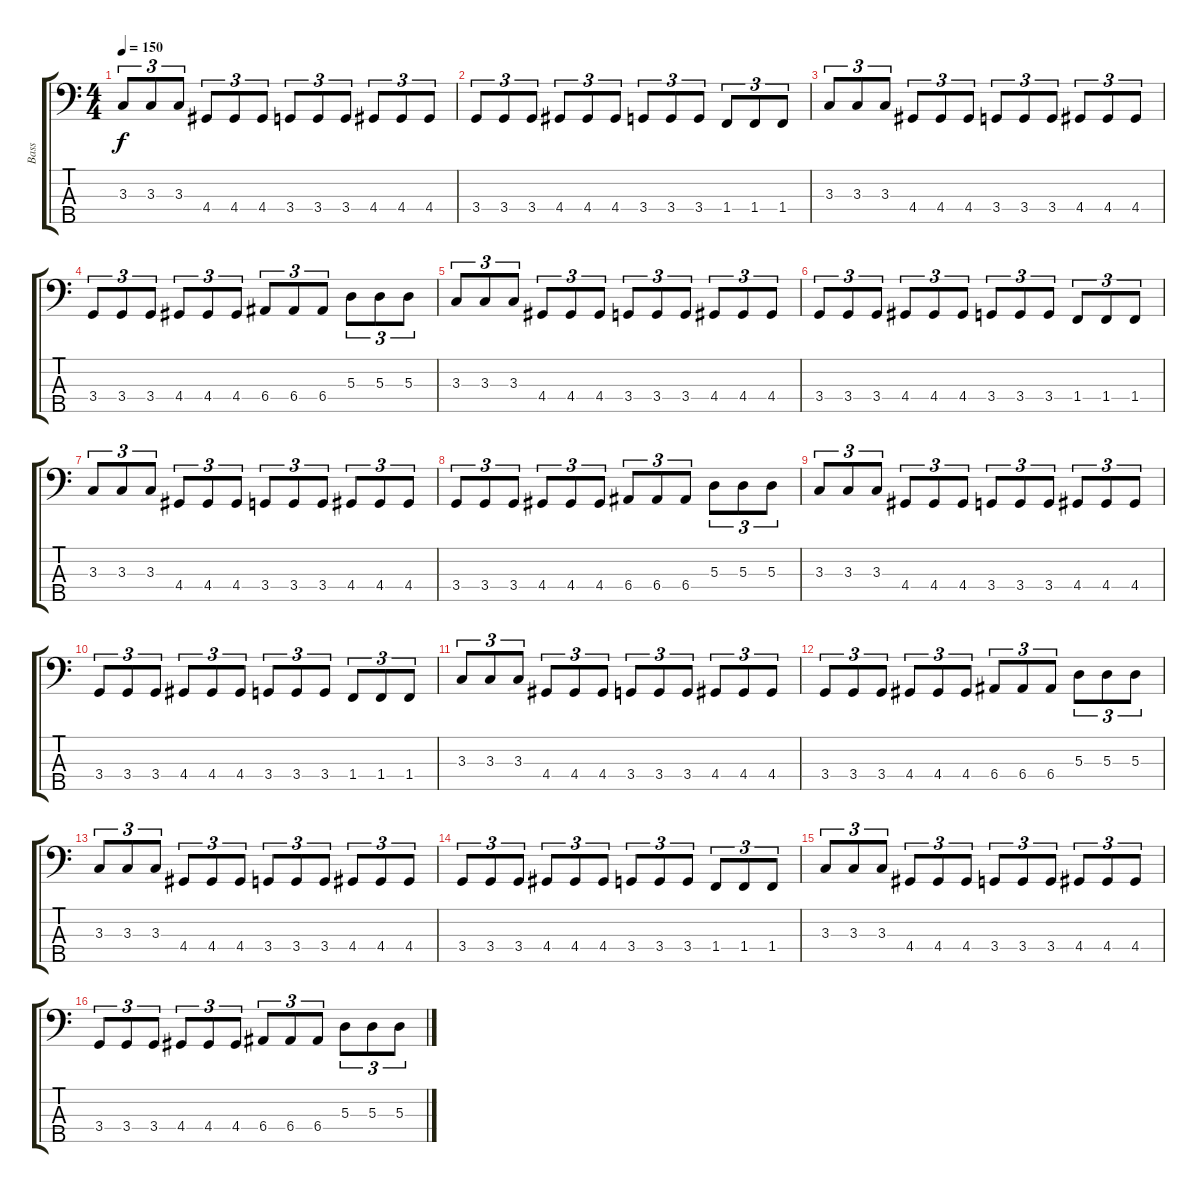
\track ("Bass" "Bass") {instrument electricbasspick}
\staff {score tabs}
\tuning (G2 D2 A1 E1 B0) {hide}
\ts (4 4)
\tempo 150
\clef f4
\ks c
3.3.8{tu (3 2) dy f} 3.3.8{tu (3 2)} 3.3.8{tu (3 2)} 4.4.8{tu (3 2)} 4.4.8{tu (3 2)} 4.4.8{tu (3 2)} 3.4.8{tu (3 2)} 3.4.8{tu (3 2)} 3.4.8{tu (3 2)} 4.4.8{tu (3 2)} 4.4.8{tu (3 2)} 4.4.8{tu (3 2)} |
3.4.8{tu (3 2)} 3.4.8{tu (3 2)} 3.4.8{tu (3 2)} 4.4.8{tu (3 2)} 4.4.8{tu (3 2)} 4.4.8{tu (3 2)} 3.4.8{tu (3 2)} 3.4.8{tu (3 2)} 3.4.8{tu (3 2)} 1.4.8{tu (3 2)} 1.4.8{tu (3 2)} 1.4.8{tu (3 2)} |
3.3.8{tu (3 2)} 3.3.8{tu (3 2)} 3.3.8{tu (3 2)} 4.4.8{tu (3 2)} 4.4.8{tu (3 2)} 4.4.8{tu (3 2)} 3.4.8{tu (3 2)} 3.4.8{tu (3 2)} 3.4.8{tu (3 2)} 4.4.8{tu (3 2)} 4.4.8{tu (3 2)} 4.4.8{tu (3 2)} |
3.4.8{tu (3 2)} 3.4.8{tu (3 2)} 3.4.8{tu (3 2)} 4.4.8{tu (3 2)} 4.4.8{tu (3 2)} 4.4.8{tu (3 2)} 6.4.8{tu (3 2)} 6.4.8{tu (3 2)} 6.4.8{tu (3 2)} 5.3.8{tu (3 2)} 5.3.8{tu (3 2)} 5.3.8{tu (3 2)} |
3.3.8{tu (3 2)} 3.3.8{tu (3 2)} 3.3.8{tu (3 2)} 4.4.8{tu (3 2)} 4.4.8{tu (3 2)} 4.4.8{tu (3 2)} 3.4.8{tu (3 2)} 3.4.8{tu (3 2)} 3.4.8{tu (3 2)} 4.4.8{tu (3 2)} 4.4.8{tu (3 2)} 4.4.8{tu (3 2)} |
3.4.8{tu (3 2)} 3.4.8{tu (3 2)} 3.4.8{tu (3 2)} 4.4.8{tu (3 2)} 4.4.8{tu (3 2)} 4.4.8{tu (3 2)} 3.4.8{tu (3 2)} 3.4.8{tu (3 2)} 3.4.8{tu (3 2)} 1.4.8{tu (3 2)} 1.4.8{tu (3 2)} 1.4.8{tu (3 2)} |
3.3.8{tu (3 2)} 3.3.8{tu (3 2)} 3.3.8{tu (3 2)} 4.4.8{tu (3 2)} 4.4.8{tu (3 2)} 4.4.8{tu (3 2)} 3.4.8{tu (3 2)} 3.4.8{tu (3 2)} 3.4.8{tu (3 2)} 4.4.8{tu (3 2)} 4.4.8{tu (3 2)} 4.4.8{tu (3 2)} |
3.4.8{tu (3 2)} 3.4.8{tu (3 2)} 3.4.8{tu (3 2)} 4.4.8{tu (3 2)} 4.4.8{tu (3 2)} 4.4.8{tu (3 2)} 6.4.8{tu (3 2)} 6.4.8{tu (3 2)} 6.4.8{tu (3 2)} 5.3.8{tu (3 2)} 5.3.8{tu (3 2)} 5.3.8{tu (3 2)} |
3.3.8{tu (3 2)} 3.3.8{tu (3 2)} 3.3.8{tu (3 2)} 4.4.8{tu (3 2)} 4.4.8{tu (3 2)} 4.4.8{tu (3 2)} 3.4.8{tu (3 2)} 3.4.8{tu (3 2)} 3.4.8{tu (3 2)} 4.4.8{tu (3 2)} 4.4.8{tu (3 2)} 4.4.8{tu (3 2)} |
3.4.8{tu (3 2)} 3.4.8{tu (3 2)} 3.4.8{tu (3 2)} 4.4.8{tu (3 2)} 4.4.8{tu (3 2)} 4.4.8{tu (3 2)} 3.4.8{tu (3 2)} 3.4.8{tu (3 2)} 3.4.8{tu (3 2)} 1.4.8{tu (3 2)} 1.4.8{tu (3 2)} 1.4.8{tu (3 2)} |
3.3.8{tu (3 2)} 3.3.8{tu (3 2)} 3.3.8{tu (3 2)} 4.4.8{tu (3 2)} 4.4.8{tu (3 2)} 4.4.8{tu (3 2)} 3.4.8{tu (3 2)} 3.4.8{tu (3 2)} 3.4.8{tu (3 2)} 4.4.8{tu (3 2)} 4.4.8{tu (3 2)} 4.4.8{tu (3 2)} |
3.4.8{tu (3 2)} 3.4.8{tu (3 2)} 3.4.8{tu (3 2)} 4.4.8{tu (3 2)} 4.4.8{tu (3 2)} 4.4.8{tu (3 2)} 6.4.8{tu (3 2)} 6.4.8{tu (3 2)} 6.4.8{tu (3 2)} 5.3.8{tu (3 2)} 5.3.8{tu (3 2)} 5.3.8{tu (3 2)} |
3.3.8{tu (3 2)} 3.3.8{tu (3 2)} 3.3.8{tu (3 2)} 4.4.8{tu (3 2)} 4.4.8{tu (3 2)} 4.4.8{tu (3 2)} 3.4.8{tu (3 2)} 3.4.8{tu (3 2)} 3.4.8{tu (3 2)} 4.4.8{tu (3 2)} 4.4.8{tu (3 2)} 4.4.8{tu (3 2)} |
3.4.8{tu (3 2)} 3.4.8{tu (3 2)} 3.4.8{tu (3 2)} 4.4.8{tu (3 2)} 4.4.8{tu (3 2)} 4.4.8{tu (3 2)} 3.4.8{tu (3 2)} 3.4.8{tu (3 2)} 3.4.8{tu (3 2)} 1.4.8{tu (3 2)} 1.4.8{tu (3 2)} 1.4.8{tu (3 2)} |
3.3.8{tu (3 2)} 3.3.8{tu (3 2)} 3.3.8{tu (3 2)} 4.4.8{tu (3 2)} 4.4.8{tu (3 2)} 4.4.8{tu (3 2)} 3.4.8{tu (3 2)} 3.4.8{tu (3 2)} 3.4.8{tu (3 2)} 4.4.8{tu (3 2)} 4.4.8{tu (3 2)} 4.4.8{tu (3 2)} |
3.4.8{tu (3 2)} 3.4.8{tu (3 2)} 3.4.8{tu (3 2)} 4.4.8{tu (3 2)} 4.4.8{tu (3 2)} 4.4.8{tu (3 2)} 6.4.8{tu (3 2)} 6.4.8{tu (3 2)} 6.4.8{tu (3 2)} 5.3.8{tu (3 2)} 5.3.8{tu (3 2)} 5.3.8{tu (3 2)}
